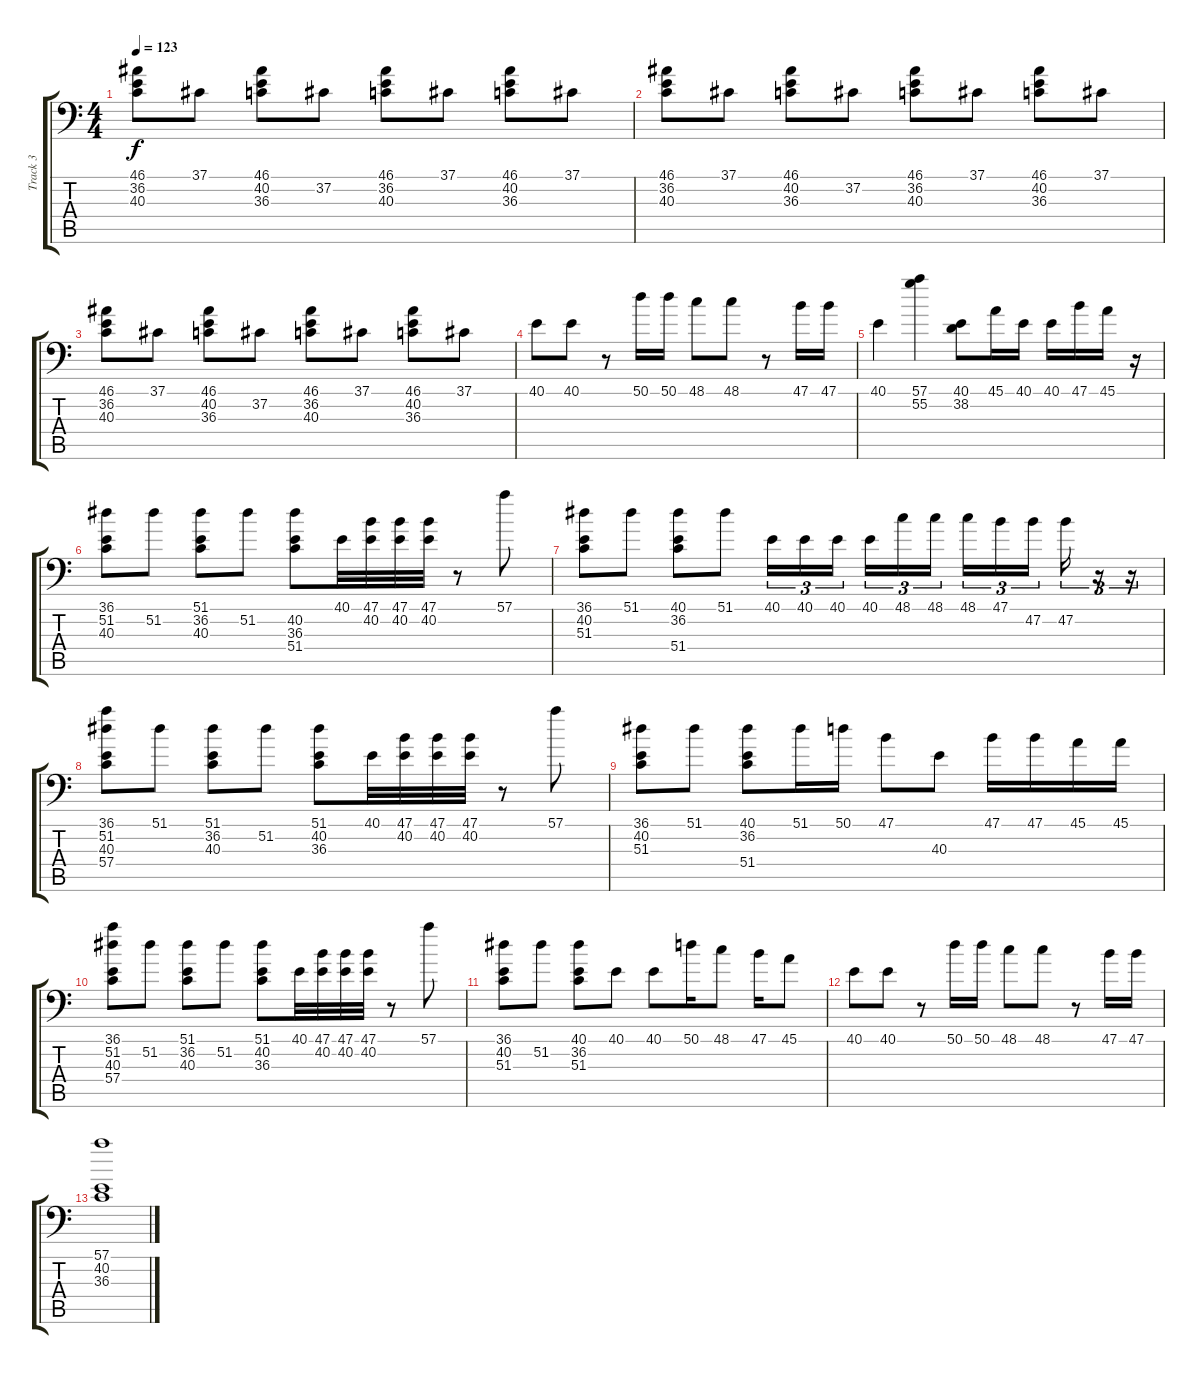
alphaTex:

\track ("Track 3" "Track 3") {instrument acousticgrandpiano}
\staff {score tabs}
\tuning (C-1 C-1 C-1 C-1 C-1 C-1) {hide}
\ts (4 4)
\tempo 123
\clef f4
\ks c
(46.1 36.2 40.3).8{dy f} 37.1.8 (46.1 40.2 36.3).8 37.2.8 (46.1 36.2 40.3).8 37.1.8 (46.1 40.2 36.3).8 37.1.8 |
(46.1 36.2 40.3).8 37.1.8 (46.1 40.2 36.3).8 37.2.8 (46.1 36.2 40.3).8 37.1.8 (46.1 40.2 36.3).8 37.1.8 |
(46.1 36.2 40.3).8 37.1.8 (46.1 40.2 36.3).8 37.2.8 (46.1 36.2 40.3).8 37.1.8 (46.1 40.2 36.3).8 37.1.8 |
40.1.8 40.1.8 r.8 50.1.16 50.1.16 48.1.8 48.1.8 r.8 47.1.16 47.1.16 |
40.1.4 (57.1 55.2).4 (40.1 38.2).8 45.1.16 40.1.16 40.1.16 47.1.16 45.1.16 r.16 |
(36.1 51.2 40.3).8 51.2.8 (51.1 36.2 40.3).8 51.2.8 (40.2 36.3 51.4).8 40.1.32 (47.1 40.2).32 (47.1 40.2).32 (47.1 40.2).32 r.8 57.1.8 |
(36.1 40.2 51.3).8 51.1.8 (40.1 36.2 51.4).8 51.1.8 40.1.16{tu (3 2)} 40.1.16{tu (3 2)} 40.1.16{tu (3 2)} 40.1.16{tu (3 2)} 48.1.16{tu (3 2)} 48.1.16{tu (3 2)} 48.1.16{tu (3 2)} 47.1.16{tu (3 2)} 47.2.16{tu (3 2)} 47.2.16{tu (3 2)} r.16{tu (3 2)} r.16{tu (3 2)} |
(36.1 51.2 40.3 57.4).8 51.1.8 (51.1 36.2 40.3).8 51.2.8 (51.1 40.2 36.3).8 40.1.32 (47.1 40.2).32 (47.1 40.2).32 (47.1 40.2).32 r.8 57.1.8 |
(36.1 40.2 51.3).8 51.1.8 (40.1 36.2 51.4).8 51.1.16 50.1.16 47.1.8 40.3.8 47.1.16 47.1.16 45.1.16 45.1.16 |
(36.1 51.2 40.3 57.4).8 51.2.8 (51.1 36.2 40.3).8 51.2.8 (51.1 40.2 36.3).8 40.1.32 (47.1 40.2).32 (47.1 40.2).32 (47.1 40.2).32 r.8 57.1.8 |
(36.1 40.2 51.3).8 51.2.8 (40.1 36.2 51.3).8 40.1.8 40.1.8 50.1.16 48.1.8 47.1.16 45.1.8 |
40.1.8 40.1.8 r.8 50.1.16 50.1.16 48.1.8 48.1.8 r.8 47.1.16 47.1.16 |
(57.1 40.2 36.3).1
